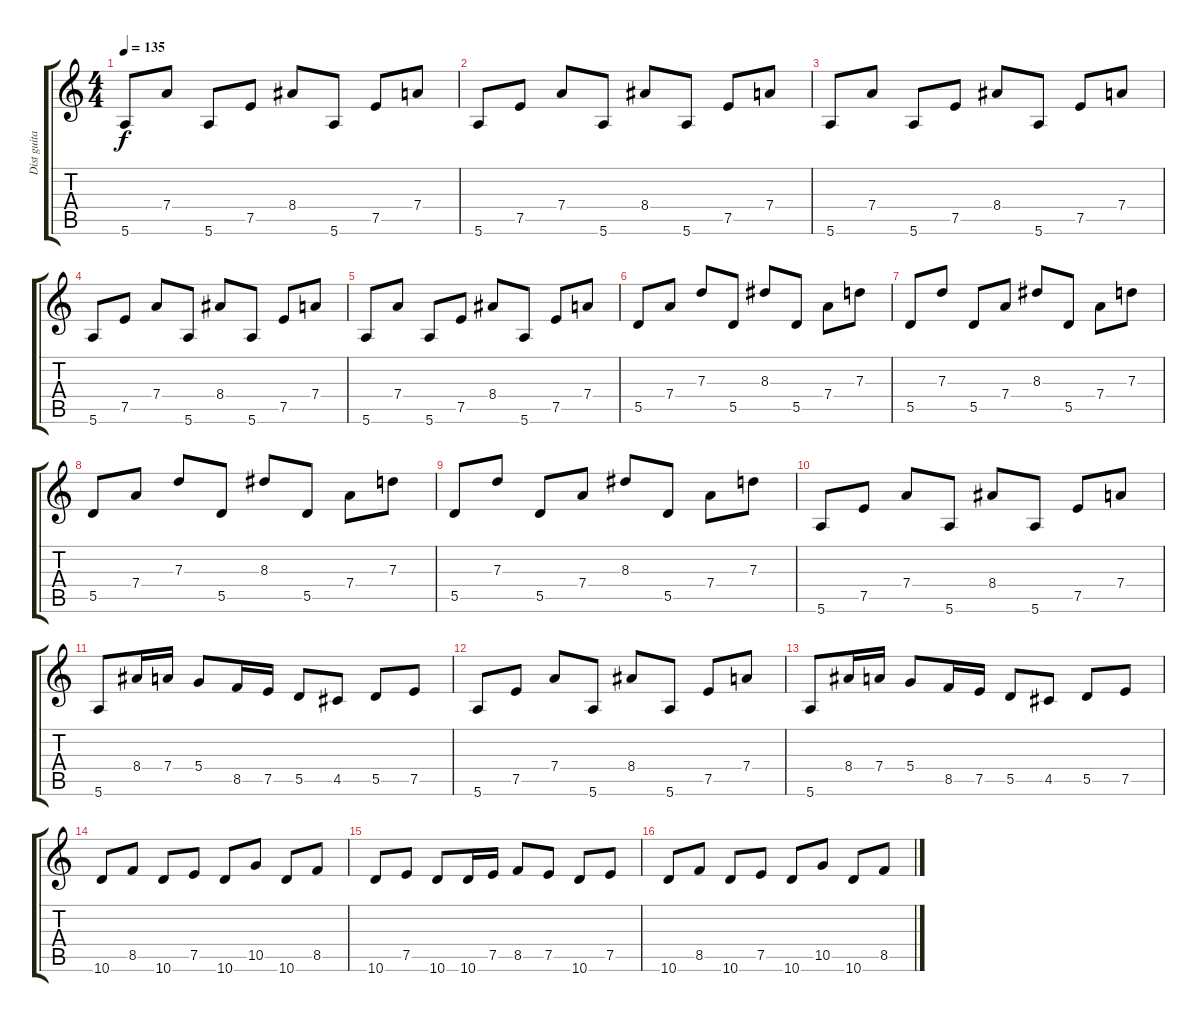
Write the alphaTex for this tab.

\track ("Dist guitar" "Dist guita") {instrument distortionguitar}
\staff {score tabs}
\tuning (E4 B3 G3 D3 A2 E2) {hide}
\ts (4 4)
\tempo 135
\clef g2
\ks aminor
5.6.8{dy f} 7.4.8 5.6.8 7.5.8 8.4.8 5.6.8 7.5.8 7.4.8 |
5.6.8 7.5.8 7.4.8 5.6.8 8.4.8 5.6.8 7.5.8 7.4.8 |
5.6.8 7.4.8 5.6.8 7.5.8 8.4.8 5.6.8 7.5.8 7.4.8 |
5.6.8 7.5.8 7.4.8 5.6.8 8.4.8 5.6.8 7.5.8 7.4.8 |
5.6.8 7.4.8 5.6.8 7.5.8 8.4.8 5.6.8 7.5.8 7.4.8 |
5.5.8 7.4.8 7.3.8 5.5.8 8.3.8 5.5.8 7.4.8 7.3.8 |
5.5.8 7.3.8 5.5.8 7.4.8 8.3.8 5.5.8 7.4.8 7.3.8 |
5.5.8 7.4.8 7.3.8 5.5.8 8.3.8 5.5.8 7.4.8 7.3.8 |
5.5.8 7.3.8 5.5.8 7.4.8 8.3.8 5.5.8 7.4.8 7.3.8 |
5.6.8 7.5.8 7.4.8 5.6.8 8.4.8 5.6.8 7.5.8 7.4.8 |
5.6.8 8.4.16 7.4.16 5.4.8 8.5.16 7.5.16 5.5.8 4.5.8 5.5.8 7.5.8 |
5.6.8 7.5.8 7.4.8 5.6.8 8.4.8 5.6.8 7.5.8 7.4.8 |
5.6.8 8.4.16 7.4.16 5.4.8 8.5.16 7.5.16 5.5.8 4.5.8 5.5.8 7.5.8 |
10.6.8 8.5.8 10.6.8 7.5.8 10.6.8 10.5.8 10.6.8 8.5.8 |
10.6.8 7.5.8 10.6.8 10.6.16 7.5.16 8.5.8 7.5.8 10.6.8 7.5.8 |
10.6.8 8.5.8 10.6.8 7.5.8 10.6.8 10.5.8 10.6.8 8.5.8
